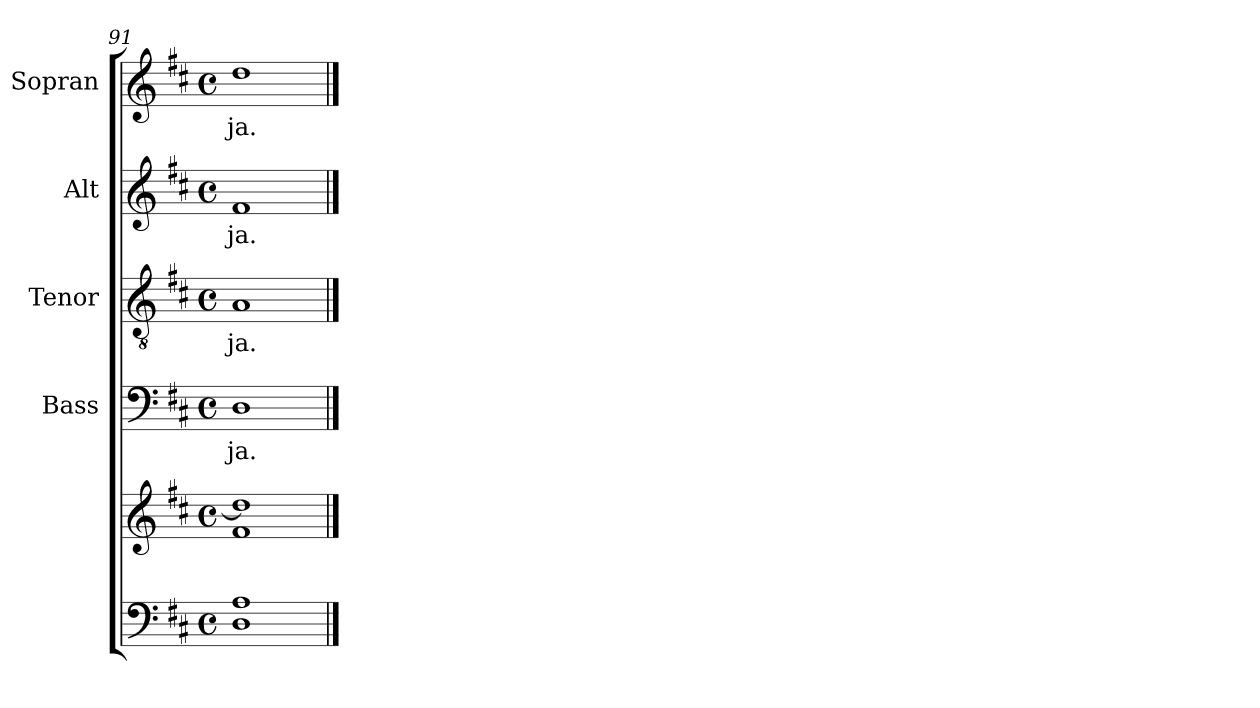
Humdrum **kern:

**kern	**kern	**kern	**text	**kern	**text	**kern	**text	**kern	**text
*part5	*part5	*part4	*part4	*part3	*part3	*part2	*part2	*part1	*part1
*staff6	*staff5	*staff4	*staff4	*staff3	*staff3	*staff2	*staff2	*staff1	*staff1
*	*	*I"Bass	*	*I"Tenor	*	*I"Alt	*	*I"Sopran	*
*	*	*I'B.	*	*I'T.	*	*I'A.	*	*I'S.	*
*clefF4	*clefG2	*clefF4	*	*clefGv2	*	*clefG2	*	*clefG2	*
*k[f#c#]	*k[f#c#]	*k[f#c#]	*	*k[f#c#]	*	*k[f#c#]	*	*k[f#c#]	*
*D:	*D:	*D:	*	*D:	*	*D:	*	*D:	*
*M4/4	*M4/4	*M4/4	*	*M4/4	*	*M4/4	*	*M4/4	*
*met(c)	*met(c)	*met(c)	*	*met(c)	*	*met(c)	*	*met(c)	*
=91	=91	=91	=91	=91	=91	=91	=91	=91	=91
*^	*^	*	*	*	*	*	*	*	*
!	!	!	!	!	!LO:LY:b	!	!LO:LY:b	!	!LO:LY:b	!	!LO:LY:b
1A	1D	1dd]	1f#	1D	-ja.	1A	-ja.	1f#	-ja.	1dd	-ja.
*v	*v	*	*	*	*	*	*	*	*	*	*
*	*v	*v	*	*	*	*	*	*	*	*
==	==	==	==	==	==	==	==	==	==
*-	*-	*-	*-	*-	*-	*-	*-	*-	*-
